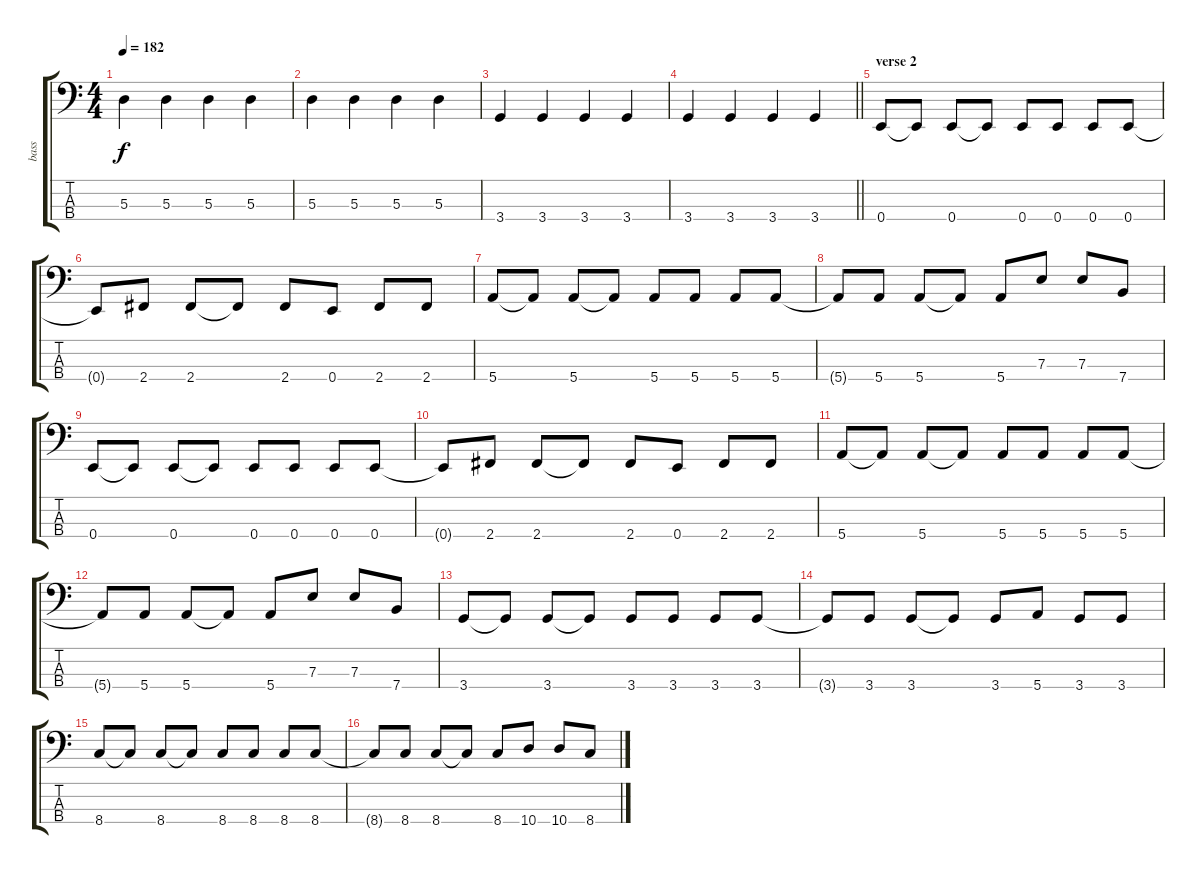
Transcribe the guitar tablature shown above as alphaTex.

\track ("bass" "bass") {instrument electricbassfinger}
\staff {score tabs}
\tuning (G2 D2 A1 E1) {hide}
\ts (4 4)
\tempo 182
\clef f4
\ks c
5.3.4{dy f} 5.3.4 5.3.4 5.3.4 |
5.3.4 5.3.4 5.3.4 5.3.4 |
3.4.4 3.4.4 3.4.4 3.4.4 |
\barLineRight lightlight
3.4.4 3.4.4 3.4.4 3.4.4 |
\section ("" "verse 2")
0.4.8 0.4{t}.8 0.4.8 0.4{t}.8 0.4.8 0.4.8 0.4.8 0.4.8 |
0.4{t}.8 2.4.8 2.4.8 2.4{t}.8 2.4.8 0.4.8 2.4.8 2.4.8 |
5.4.8 5.4{t}.8 5.4.8 5.4{t}.8 5.4.8 5.4.8 5.4.8 5.4.8 |
5.4{t}.8 5.4.8 5.4.8 5.4{t}.8 5.4.8 7.3.8 7.3.8 7.4.8 |
0.4.8 0.4{t}.8 0.4.8 0.4{t}.8 0.4.8 0.4.8 0.4.8 0.4.8 |
0.4{t}.8 2.4.8 2.4.8 2.4{t}.8 2.4.8 0.4.8 2.4.8 2.4.8 |
5.4.8 5.4{t}.8 5.4.8 5.4{t}.8 5.4.8 5.4.8 5.4.8 5.4.8 |
5.4{t}.8 5.4.8 5.4.8 5.4{t}.8 5.4.8 7.3.8 7.3.8 7.4.8 |
3.4.8 3.4{t}.8 3.4.8 3.4{t}.8 3.4.8 3.4.8 3.4.8 3.4.8 |
3.4{t}.8 3.4.8 3.4.8 3.4{t}.8 3.4.8 5.4.8 3.4.8 3.4.8 |
8.4.8 8.4{t}.8 8.4.8 8.4{t}.8 8.4.8 8.4.8 8.4.8 8.4.8 |
8.4{t}.8 8.4.8 8.4.8 8.4{t}.8 8.4.8 10.4.8 10.4.8 8.4.8
